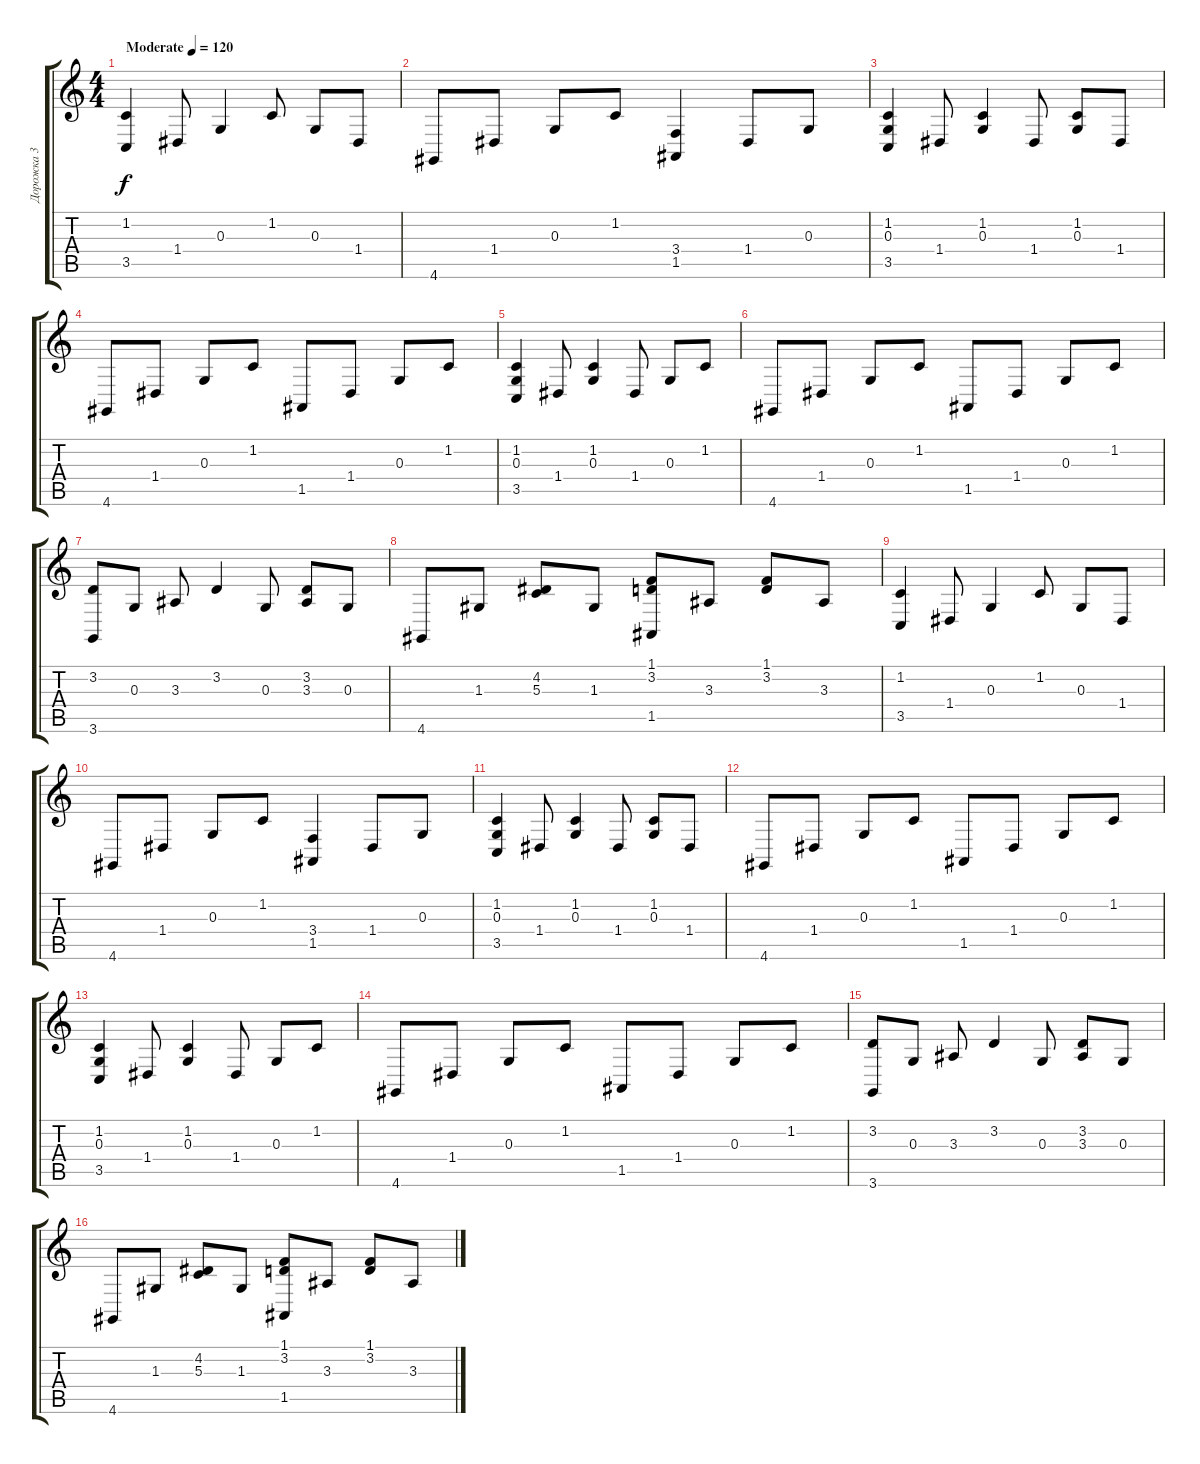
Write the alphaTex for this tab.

\track ("Дорожка 3" "Дорожка 3") {instrument brightacousticpiano}
\staff {score tabs}
\tuning (E4 B3 G3 D3 A2 E2) {hide}
\ts (4 4)
\tempo (120 "Moderate")
\clef g2
\ks c
(1.2 3.5).4{dy f instrument brightacousticpiano} 1.4.8 0.3.4 1.2.8 0.3.8 1.4.8 |
4.6.8 1.4.8 0.3.8 1.2.8 (3.4 1.5).4 1.4.8 0.3.8 |
(1.2 0.3 3.5).4 1.4.8 (1.2 0.3).4 1.4.8 (1.2 0.3).8 1.4.8 |
4.6.8 1.4.8 0.3.8 1.2.8 1.5.8 1.4.8 0.3.8 1.2.8 |
(1.2 0.3 3.5).4 1.4.8 (1.2 0.3).4 1.4.8 0.3.8 1.2.8 |
4.6.8 1.4.8 0.3.8 1.2.8 1.5.8 1.4.8 0.3.8 1.2.8 |
(3.2 3.6).8 0.3.8 3.3.8 3.2.4 0.3.8 (3.2 3.3).8 0.3.8 |
4.6.8 1.3.8 (4.2 5.3).8 1.3.8 (1.1 3.2 1.5).8 3.3.8 (1.1 3.2).8 3.3.8 |
(1.2 3.5).4 1.4.8 0.3.4 1.2.8 0.3.8 1.4.8 |
4.6.8 1.4.8 0.3.8 1.2.8 (3.4 1.5).4 1.4.8 0.3.8 |
(1.2 0.3 3.5).4 1.4.8 (1.2 0.3).4 1.4.8 (1.2 0.3).8 1.4.8 |
4.6.8 1.4.8 0.3.8 1.2.8 1.5.8 1.4.8 0.3.8 1.2.8 |
(1.2 0.3 3.5).4 1.4.8 (1.2 0.3).4 1.4.8 0.3.8 1.2.8 |
4.6.8 1.4.8 0.3.8 1.2.8 1.5.8 1.4.8 0.3.8 1.2.8 |
(3.2 3.6).8 0.3.8 3.3.8 3.2.4 0.3.8 (3.2 3.3).8 0.3.8 |
4.6.8 1.3.8 (4.2 5.3).8 1.3.8 (1.1 3.2 1.5).8 3.3.8 (1.1 3.2).8 3.3.8
